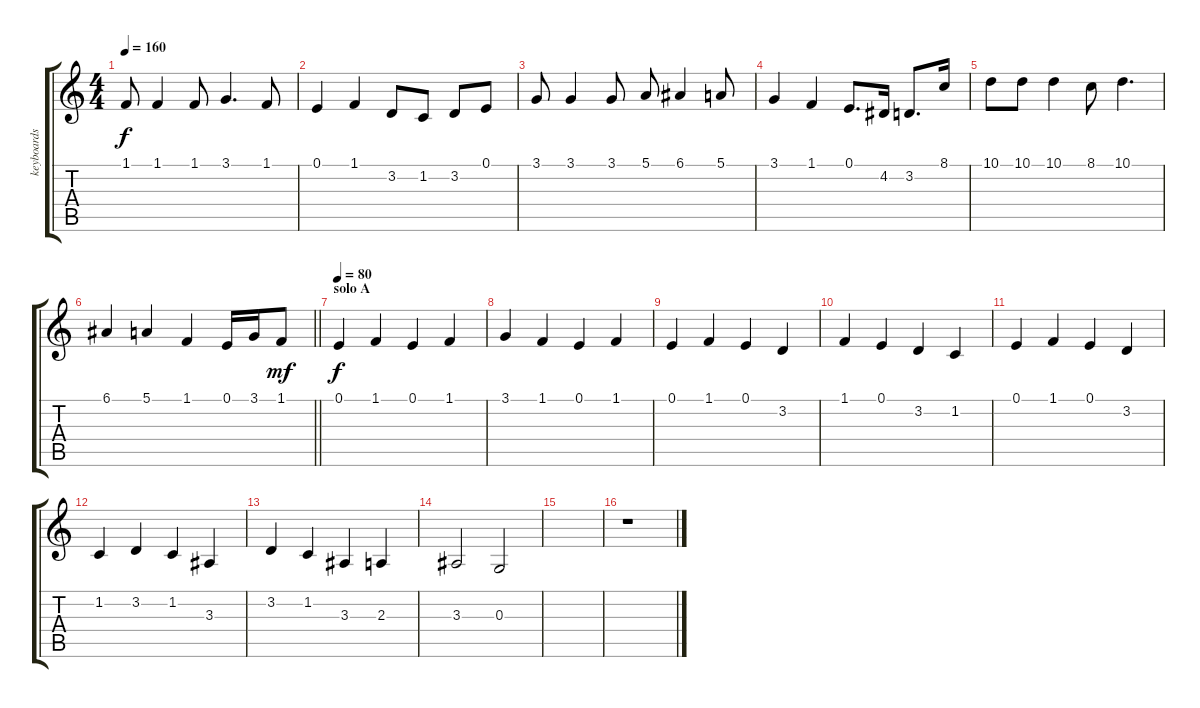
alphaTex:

\track ("keyboards 1" "keyboards ") {instrument flute}
\staff {score tabs}
\tuning (E4 B3 G3 D3 A2 E2) {hide}
\ts (4 4)
\tempo 160
\clef g2
\ks c
1.1.8{dy f} 1.1.4 1.1.8 3.1.4{d} 1.1.8 |
0.1.4 1.1.4 3.2.8 1.2.8 3.2.8 0.1.8 |
3.1.8 3.1.4 3.1.8 5.1.8 6.1.4 5.1.8 |
3.1.4 1.1.4 0.1.8{d} 4.2.16 3.2.8{d} 8.1.16 |
10.1.8 10.1.8 10.1.4 8.1.8 10.1.4{d} |
\barLineRight lightlight
6.1.4 5.1.4 1.1.4 0.1.16 3.1.16 1.1.8{dy mf} |
\section ("" "solo A")
\tempo 80
0.1.4{dy f} 1.1.4 0.1.4 1.1.4 |
3.1.4 1.1.4 0.1.4 1.1.4 |
0.1.4 1.1.4 0.1.4 3.2.4 |
1.1.4 0.1.4 3.2.4 1.2.4 |
0.1.4 1.1.4 0.1.4 3.2.4 |
1.2.4 3.2.4 1.2.4 3.3.4 |
3.2.4 1.2.4 3.3.4 2.3.4 |
3.3.2 0.3.2 |
|
r.1
